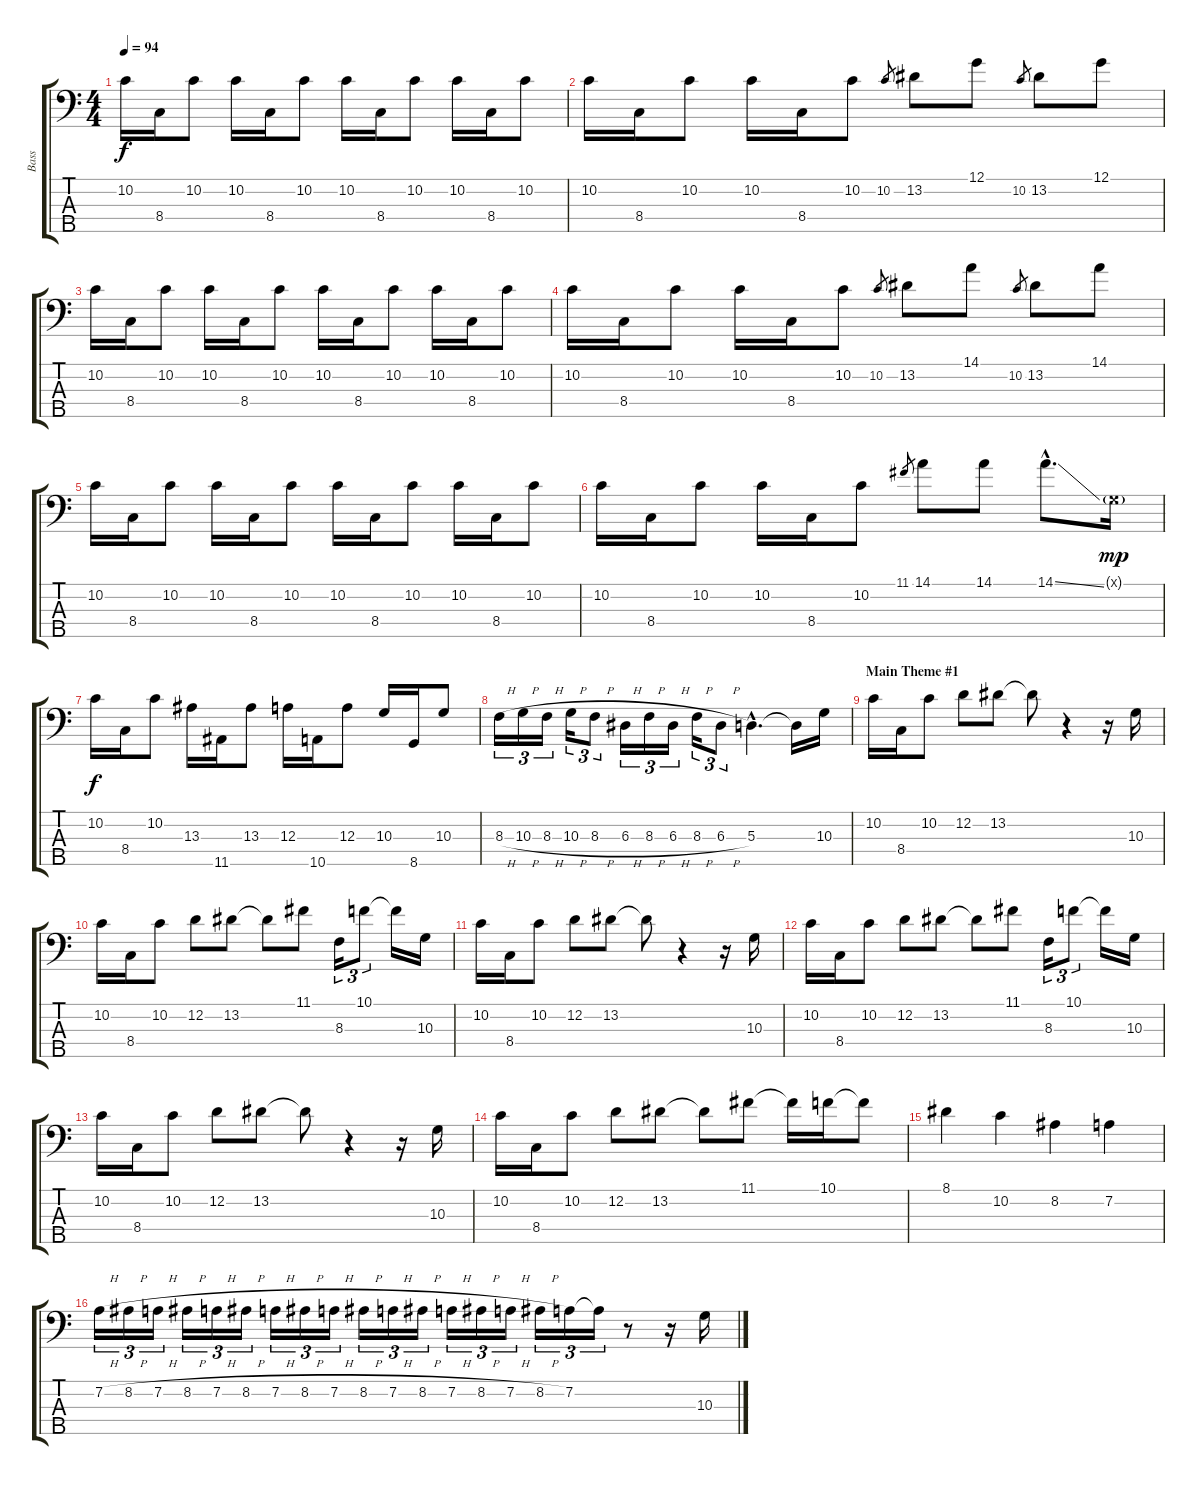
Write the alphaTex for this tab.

\track ("Bass" "Bass") {instrument electricbasspick}
\staff {score tabs}
\tuning (G2 D2 A1 E1 B0) {hide}
\ts (4 4)
\tempo 94
\clef f4
\ks c
10.2.16{dy f} 8.4.16 10.2.8 10.2.16 8.4.16 10.2.8 10.2.16 8.4.16 10.2.8 10.2.16 8.4.16 10.2.8 |
10.2.16 8.4.16 10.2.8 10.2.16 8.4.16 10.2.8 10.2.8{gr} 13.2.8 12.1.8 10.2.8{gr} 13.2.8 12.1.8 |
10.2.16 8.4.16 10.2.8 10.2.16 8.4.16 10.2.8 10.2.16 8.4.16 10.2.8 10.2.16 8.4.16 10.2.8 |
10.2.16 8.4.16 10.2.8 10.2.16 8.4.16 10.2.8 10.2.8{gr} 13.2.8 14.1.8 10.2.8{gr} 13.2.8 14.1.8 |
10.2.16 8.4.16 10.2.8 10.2.16 8.4.16 10.2.8 10.2.16 8.4.16 10.2.8 10.2.16 8.4.16 10.2.8 |
10.2.16 8.4.16 10.2.8 10.2.16 8.4.16 10.2.8 11.1.8{gr} 14.1.8 14.1.8 14.1{ss hac}.8{d} 0.1{g x}.16{dy mp} |
10.2.16{dy f} 8.4.16 10.2.8 13.3.16 11.5.16 13.3.8 12.3.16 10.5.16 12.3.8 10.3.16 8.5.16 10.3.8 |
8.3{h}.16{tu (3 2)} 10.3{h}.16{tu (3 2)} 8.3{h}.16{tu (3 2)} 10.3{h}.16{tu (3 2)} 8.3{h}.8{tu (3 2)} 6.3{h}.16{tu (3 2)} 8.3{h}.16{tu (3 2)} 6.3{h}.16{tu (3 2)} 8.3{h}.16{tu (3 2)} 6.3{h}.8{tu (3 2)} 5.3{hac}.4{d} 5.3{t}.16 10.3.16 |
\section ("" "Main Theme #1")
10.2.16 8.4.16 10.2.8 12.2.8 13.2.8 13.2{t}.8 r.4 r.16 10.3.16 |
10.2.16 8.4.16 10.2.8 12.2.8 13.2.8 13.2{t}.8 11.1.8 8.3.16{tu (3 2)} 10.1.8{tu (3 2)} 10.1{t}.16 10.3.16 |
10.2.16 8.4.16 10.2.8 12.2.8 13.2.8 13.2{t}.8 r.4 r.16 10.3.16 |
10.2.16 8.4.16 10.2.8 12.2.8 13.2.8 13.2{t}.8 11.1.8 8.3.16{tu (3 2)} 10.1.8{tu (3 2)} 10.1{t}.16 10.3.16 |
10.2.16 8.4.16 10.2.8 12.2.8 13.2.8 13.2{t}.8 r.4 r.16 10.3.16 |
10.2.16 8.4.16 10.2.8 12.2.8 13.2.8 13.2{t}.8 11.1.8 11.1{t}.16 10.1.16 10.1{t}.8 |
8.1.4 10.2.4 8.2.4 7.2.4 |
7.2{h}.16{tu (3 2)} 8.2{h}.16{tu (3 2)} 7.2{h}.16{tu (3 2)} 8.2{h}.16{tu (3 2)} 7.2{h}.16{tu (3 2)} 8.2{h}.16{tu (3 2)} 7.2{h}.16{tu (3 2)} 8.2{h}.16{tu (3 2)} 7.2{h}.16{tu (3 2)} 8.2{h}.16{tu (3 2)} 7.2{h}.16{tu (3 2)} 8.2{h}.16{tu (3 2)} 7.2{h}.16{tu (3 2)} 8.2{h}.16{tu (3 2)} 7.2{h}.16{tu (3 2)} 8.2{h}.16{tu (3 2)} 7.2.16{tu (3 2)} 7.2{t}.16{tu (3 2)} r.8 r.16 10.3.16
